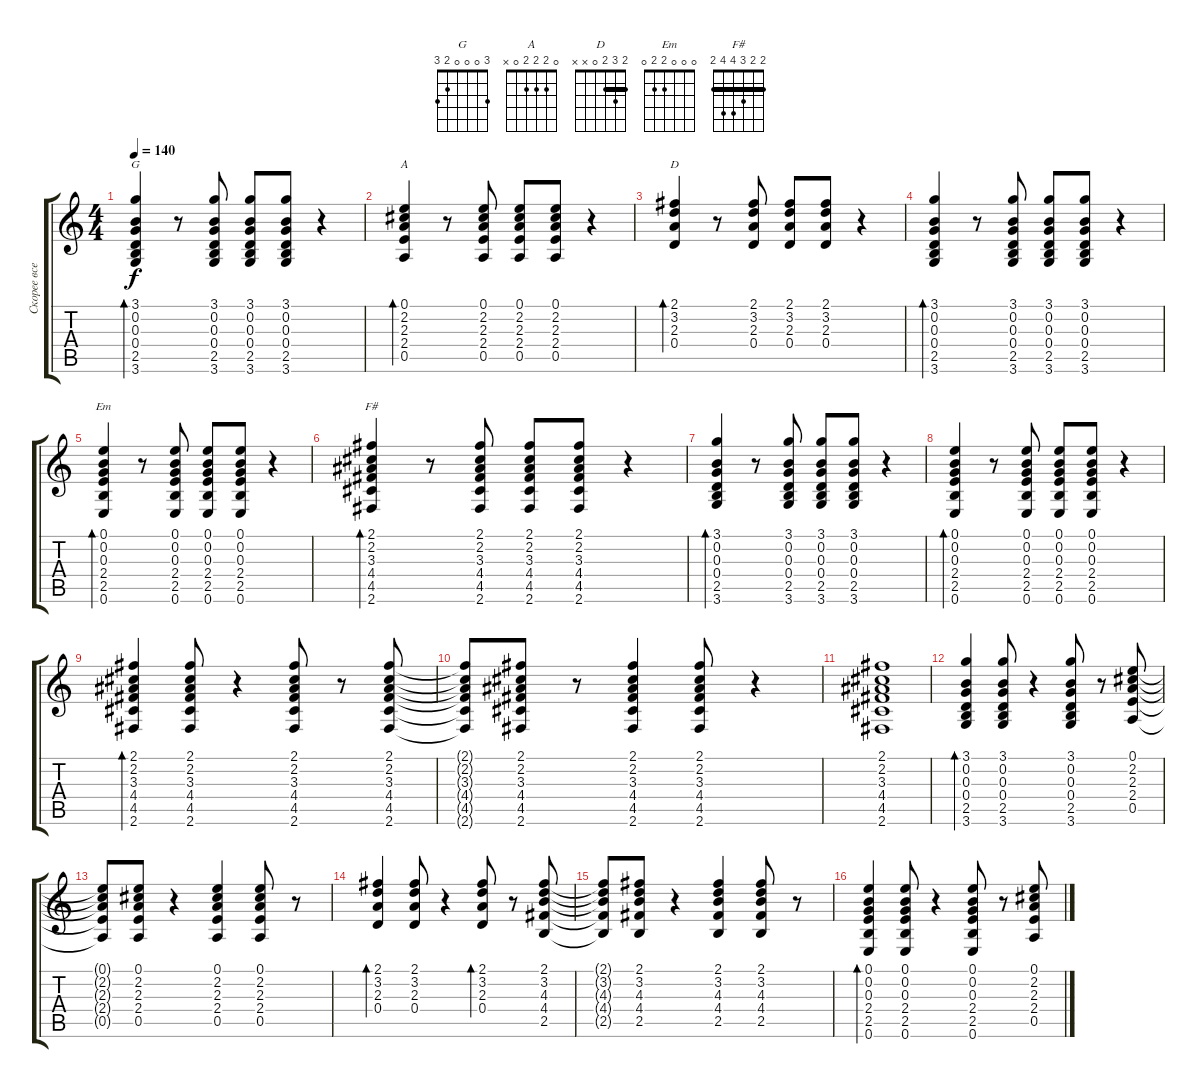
\track ("Скорее всего Питеренко" "Скорее все") {instrument acousticguitarsteel}
\staff {score tabs}
\tuning (E4 B3 G3 D3 A2 E2) {hide}
\chord ("G" 3 0 0 0 2 3)
\chord ("A" 0 2 2 2 0 x)
\chord ("D" 2 3 2 0 x x) {barre 2}
\chord ("Em" 0 0 0 2 2 0)
\chord ("F#" 2 2 3 4 4 2) {barre 2}
\ts (4 4)
\tempo 140
\clef g2
\ks c
(3.1 0.2 0.3 0.4 2.5 3.6).4{bd 120 ch "G" dy f} r.8 (3.1 0.2 0.3 0.4 2.5 3.6).8 (3.1 0.2 0.3 0.4 2.5 3.6).8 (3.1 0.2 0.3 0.4 2.5 3.6).8 r.4 |
(0.1 2.2 2.3 2.4 0.5).4{bd 120 ch "A"} r.8 (0.1 2.2 2.3 2.4 0.5).8 (0.1 2.2 2.3 2.4 0.5).8 (0.1 2.2 2.3 2.4 0.5).8 r.4 |
(2.1 3.2 2.3 0.4).4{bd 120 ch "D"} r.8 (2.1 3.2 2.3 0.4).8 (2.1 3.2 2.3 0.4).8 (2.1 3.2 2.3 0.4).8 r.4 |
(3.1 0.2 0.3 0.4 2.5 3.6).4{bd 120} r.8 (3.1 0.2 0.3 0.4 2.5 3.6).8 (3.1 0.2 0.3 0.4 2.5 3.6).8 (3.1 0.2 0.3 0.4 2.5 3.6).8 r.4 |
(0.1 0.2 0.3 2.4 2.5 0.6).4{bd 120 ch "Em"} r.8 (0.1 0.2 0.3 2.4 2.5 0.6).8 (0.1 0.2 0.3 2.4 2.5 0.6).8 (0.1 0.2 0.3 2.4 2.5 0.6).8 r.4 |
(2.1 2.2 3.3 4.4 4.5 2.6).4{bd 120 ch "F#"} r.8 (2.1 2.2 3.3 4.4 4.5 2.6).8 (2.1 2.2 3.3 4.4 4.5 2.6).8 (2.1 2.2 3.3 4.4 4.5 2.6).8 r.4 |
(3.1 0.2 0.3 0.4 2.5 3.6).4{bd 120} r.8 (3.1 0.2 0.3 0.4 2.5 3.6).8 (3.1 0.2 0.3 0.4 2.5 3.6).8 (3.1 0.2 0.3 0.4 2.5 3.6).8 r.4 |
(0.1 0.2 0.3 2.4 2.5 0.6).4{bd 120} r.8 (0.1 0.2 0.3 2.4 2.5 0.6).8 (0.1 0.2 0.3 2.4 2.5 0.6).8 (0.1 0.2 0.3 2.4 2.5 0.6).8 r.4 |
(2.1 2.2 3.3 4.4 4.5 2.6).4{bd 120} (2.1 2.2 3.3 4.4 4.5 2.6).8 r.4 (2.1 2.2 3.3 4.4 4.5 2.6).8 r.8 (2.1 2.2 3.3 4.4 4.5 2.6).8 |
(2.1{t} 2.2{t} 3.3{t} 4.4{t} 4.5{t} 2.6{t}).8 (2.1 2.2 3.3 4.4 4.5 2.6).8 r.8 (2.1 2.2 3.3 4.4 4.5 2.6).4 (2.1 2.2 3.3 4.4 4.5 2.6).8 r.4 |
(2.1 2.2 3.3 4.4 4.5 2.6).1 |
(3.1 0.2 0.3 0.4 2.5 3.6).4{bd 120} (3.1 0.2 0.3 0.4 2.5 3.6).8 r.4 (3.1 0.2 0.3 0.4 2.5 3.6).8 r.8 (0.1 2.2 2.3 2.4 0.5).8 |
(0.1{t} 2.2{t} 2.3{t} 2.4{t} 0.5{t}).8 (0.1 2.2 2.3 2.4 0.5).8 r.4 (0.1 2.2 2.3 2.4 0.5).4 (0.1 2.2 2.3 2.4 0.5).8 r.8 |
(2.1 3.2 2.3 0.4).4{bd 120} (2.1 3.2 2.3 0.4).8 r.4 (2.1 3.2 2.3 0.4).8{bd 120} r.8 (2.1 3.2 4.3 4.4 2.5).8 |
(2.1{t} 3.2{t} 4.3{t} 4.4{t} 2.5{t}).8 (2.1 3.2 4.3 4.4 2.5).8 r.4 (2.1 3.2 4.3 4.4 2.5).4 (2.1 3.2 4.3 4.4 2.5).8 r.8 |
(0.1 0.2 0.3 2.4 2.5 0.6).4{bd 120} (0.1 0.2 0.3 2.4 2.5 0.6).8 r.4 (0.1 0.2 0.3 2.4 2.5 0.6).8 r.8 (0.1 2.2 2.3 2.4 0.5).8
